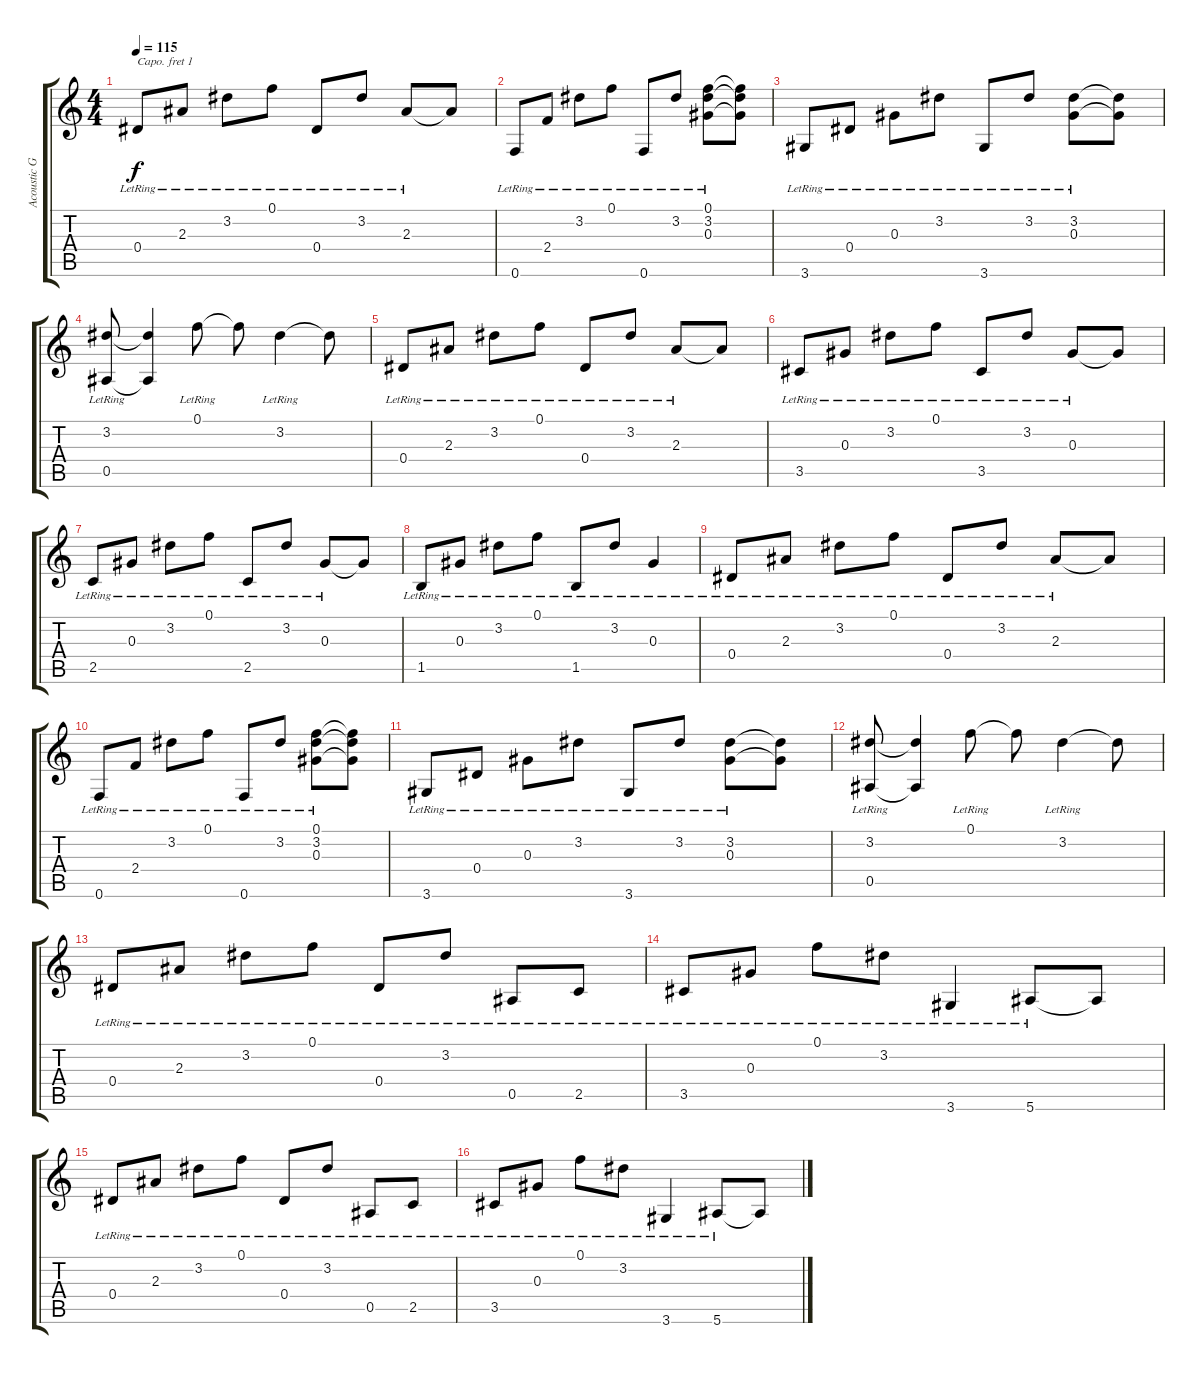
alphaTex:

\track ("Acoustic Guitar" "Acoustic G") {instrument acousticguitarnylon}
\staff {score tabs}
\capo 1
\tuning (E4 B3 G3 D3 A2 E2) {hide}
\ts (4 4)
\tempo 115
\clef g2
\ks c
0.4{lr}.8{dy f} 2.3{lr}.8 3.2{lr}.8 0.1{lr}.8 0.4{lr}.8 3.2{lr}.8 2.3{lr}.8 2.3{t}.8 |
0.6{lr}.8 2.4{lr}.8 3.2{lr}.8 0.1{lr}.8 0.6{lr}.8 3.2{lr}.8 (0.1{lr} 3.2{lr} 0.3{lr}).8 (0.1{t} 3.2{t} 0.3{t}).8 |
3.6{lr}.8 0.4{lr}.8 0.3{lr}.8 3.2{lr}.8 3.6{lr}.8 3.2{lr}.8 (3.2{lr} 0.3{lr}).8 (3.2{t} 0.3{t}).8 |
(3.2{lr} 0.5{lr}).8 (3.2{t} 0.5{t}).4 0.1{lr}.8 0.1{t}.8 3.2{lr}.4 3.2{t}.8 |
0.4{lr}.8 2.3{lr}.8 3.2{lr}.8 0.1{lr}.8 0.4{lr}.8 3.2{lr}.8 2.3{lr}.8 2.3{t}.8 |
3.5{lr}.8 0.3{lr}.8 3.2{lr}.8 0.1{lr}.8 3.5{lr}.8 3.2{lr}.8 0.3{lr}.8 0.3{t}.8 |
2.5{lr}.8 0.3{lr}.8 3.2{lr}.8 0.1{lr}.8 2.5{lr}.8 3.2{lr}.8 0.3{lr}.8 0.3{t}.8 |
1.5{lr}.8 0.3{lr}.8 3.2{lr}.8 0.1{lr}.8 1.5{lr}.8 3.2{lr}.8 0.3{lr}.4 |
0.4{lr}.8 2.3{lr}.8 3.2{lr}.8 0.1{lr}.8 0.4{lr}.8 3.2{lr}.8 2.3{lr}.8 2.3{t}.8 |
0.6{lr}.8 2.4{lr}.8 3.2{lr}.8 0.1{lr}.8 0.6{lr}.8 3.2{lr}.8 (0.1{lr} 3.2{lr} 0.3{lr}).8 (0.1{t} 3.2{t} 0.3{t}).8 |
3.6{lr}.8 0.4{lr}.8 0.3{lr}.8 3.2{lr}.8 3.6{lr}.8 3.2{lr}.8 (3.2{lr} 0.3{lr}).8 (3.2{t} 0.3{t}).8 |
(3.2{lr} 0.5{lr}).8 (3.2{t} 0.5{t}).4 0.1{lr}.8 0.1{t}.8 3.2{lr}.4 3.2{t}.8 |
0.4{lr}.8 2.3{lr}.8 3.2{lr}.8 0.1{lr}.8 0.4{lr}.8 3.2{lr}.8 0.5{lr}.8 2.5{lr}.8 |
3.5{lr}.8 0.3{lr}.8 0.1{lr}.8 3.2{lr}.8 3.6{lr}.4 5.6{lr}.8 5.6{t}.8 |
0.4{lr}.8 2.3{lr}.8 3.2{lr}.8 0.1{lr}.8 0.4{lr}.8 3.2{lr}.8 0.5{lr}.8 2.5{lr}.8 |
3.5{lr}.8 0.3{lr}.8 0.1{lr}.8 3.2{lr}.8 3.6{lr}.4 5.6{lr}.8 5.6{t}.8
